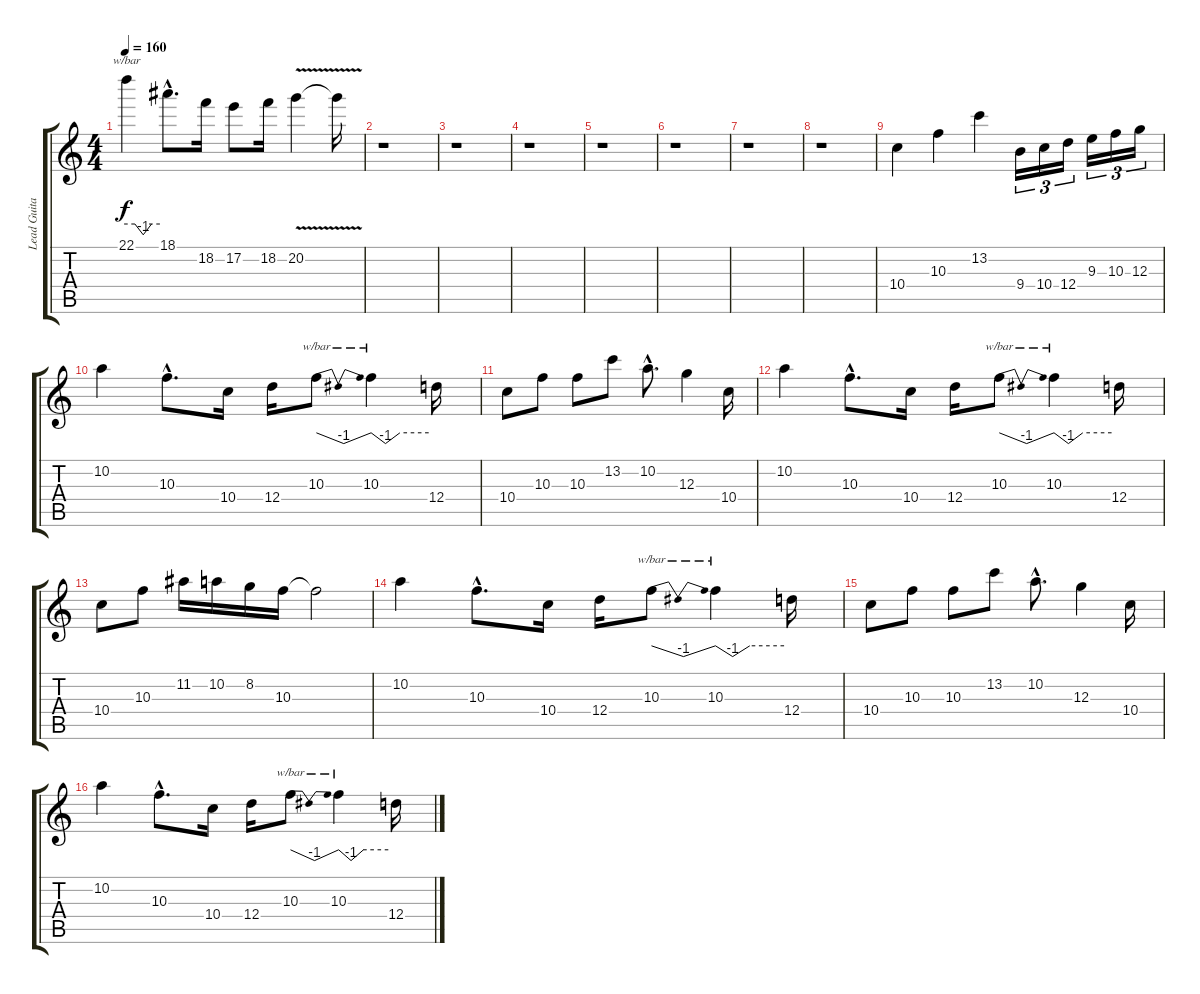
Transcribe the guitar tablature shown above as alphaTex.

\track ("Lead Guitar" "Lead Guita") {instrument overdrivenguitar}
\staff {score tabs}
\tuning (E4 B3 G3 D3 A2 E2) {hide}
\ts (4 4)
\tempo 160
\clef g2
\ks c
22.1.4{tbe (custom default 0 0 15 0 30 -4 45 0 60 0) dy f instrument overdrivenguitar} 18.1{hac}.8{d} 18.2.16 17.2.8 18.2.16 20.2{v}.4 20.2{t}.16 |
r.1 |
r.1 |
r.1 |
r.1 |
r.1 |
r.1 |
r.1 |
10.4.4 10.3.4 13.2.4 9.4.16{tu (3 2)} 10.4.16{tu (3 2)} 12.4.16{tu (3 2)} 9.3.16{tu (3 2)} 10.3.16{tu (3 2)} 12.3.16{tu (3 2)} |
10.2.4 10.3{hac}.8{d} 10.4.16 12.4.16 10.3.8{tbe (dip default 0 0 30 -4 60 0)} 10.3.4{tbe (custom default 0 0 15 -4 30 0 60 0)} 12.4.16 |
10.4.8 10.3.8 10.3.8 13.2.8 10.2{hac}.8{d} 12.3.4 10.4.16 |
10.2.4 10.3{hac}.8{d} 10.4.16 12.4.16 10.3.8{tbe (dip default 0 0 30 -4 60 0)} 10.3.4{tbe (custom default 0 0 15 -4 30 0 60 0)} 12.4.16 |
10.4.8 10.3.8 11.2.16 10.2.16 8.2.16 10.3.16 10.3{t}.2 |
10.2.4 10.3{hac}.8{d} 10.4.16 12.4.16 10.3.8{tbe (dip default 0 0 30 -4 60 0)} 10.3.4{tbe (custom default 0 0 15 -4 30 0 60 0)} 12.4.16 |
10.4.8 10.3.8 10.3.8 13.2.8 10.2{hac}.8{d} 12.3.4 10.4.16 |
10.2.4 10.3{hac}.8{d} 10.4.16 12.4.16 10.3.8{tbe (dip default 0 0 30 -4 60 0)} 10.3.4{tbe (custom default 0 0 15 -4 30 0 60 0)} 12.4.16
